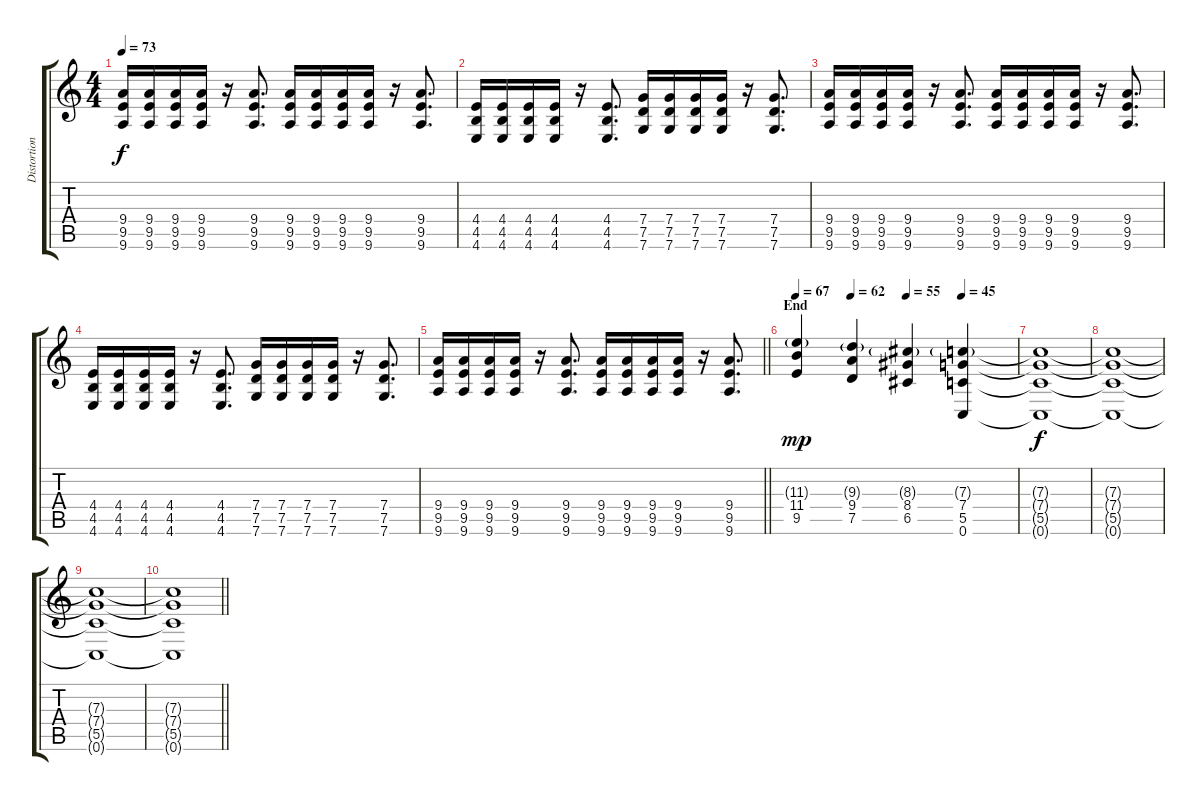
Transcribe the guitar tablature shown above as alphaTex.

\track ("Distortion - Rhytm 2" "Distortion") {instrument distortionguitar}
\staff {score tabs}
\tuning (D4 A3 F3 C3 G2 C2) {hide}
\ts (4 4)
\tempo 73
\clef g2
\ks c
(9.4 9.5 9.6).16{dy f} (9.4 9.5 9.6).16 (9.4 9.5 9.6).16 (9.4 9.5 9.6).16 r.16 (9.4 9.5 9.6).8{d} (9.4 9.5 9.6).16 (9.4 9.5 9.6).16 (9.4 9.5 9.6).16 (9.4 9.5 9.6).16 r.16 (9.4 9.5 9.6).8{d} |
(4.4 4.5 4.6).16 (4.4 4.5 4.6).16 (4.4 4.5 4.6).16 (4.4 4.5 4.6).16 r.16 (4.4 4.5 4.6).8{d} (7.4 7.5 7.6).16 (7.4 7.5 7.6).16 (7.4 7.5 7.6).16 (7.4 7.5 7.6).16 r.16 (7.4 7.5 7.6).8{d} |
(9.4 9.5 9.6).16 (9.4 9.5 9.6).16 (9.4 9.5 9.6).16 (9.4 9.5 9.6).16 r.16 (9.4 9.5 9.6).8{d} (9.4 9.5 9.6).16 (9.4 9.5 9.6).16 (9.4 9.5 9.6).16 (9.4 9.5 9.6).16 r.16 (9.4 9.5 9.6).8{d} |
(4.4 4.5 4.6).16 (4.4 4.5 4.6).16 (4.4 4.5 4.6).16 (4.4 4.5 4.6).16 r.16 (4.4 4.5 4.6).8{d} (7.4 7.5 7.6).16 (7.4 7.5 7.6).16 (7.4 7.5 7.6).16 (7.4 7.5 7.6).16 r.16 (7.4 7.5 7.6).8{d} |
\barLineRight lightlight
(9.4 9.5 9.6).16 (9.4 9.5 9.6).16 (9.4 9.5 9.6).16 (9.4 9.5 9.6).16 r.16 (9.4 9.5 9.6).8{d} (9.4 9.5 9.6).16 (9.4 9.5 9.6).16 (9.4 9.5 9.6).16 (9.4 9.5 9.6).16 r.16 (9.4 9.5 9.6).8{d} |
\section ("" "End")
\tempo 67
\tempo (62 0.25)
\tempo (55 0.5)
\tempo (45 0.75)
(11.3{g} 11.4 9.5).4{dy mp} (9.3{g} 9.4 7.5).4 (8.3{g} 8.4 6.5).4 (7.3{g} 7.4 5.5 0.6).4{volume 0} |
(7.3{t} 7.4{t} 5.5{t} 0.6{t}).1{dy f} |
(7.3{t} 7.4{t} 5.5{t} 0.6{t}).1 |
(7.3{t} 7.4{t} 5.5{t} 0.6{t}).1 |
\barLineRight lightlight
(7.3{t} 7.4{t} 5.5{t} 0.6{t}).1
